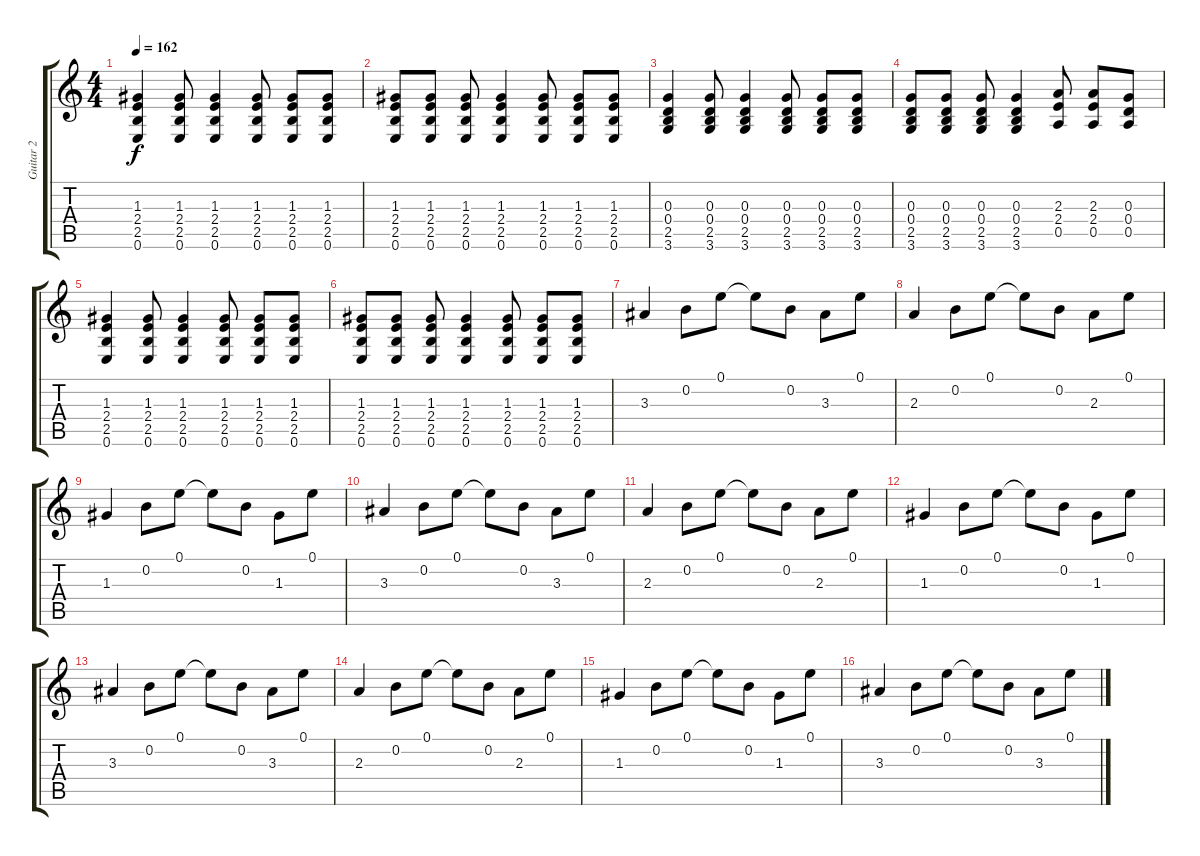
\track ("Guitar 2" "Guitar 2") {instrument overdrivenguitar}
\staff {score tabs}
\tuning (E4 B3 G3 D3 A2 E2) {hide}
\ts (4 4)
\tempo 162
\clef g2
\ks c
(1.3 2.4 2.5 0.6).4{dy f} (1.3 2.4 2.5 0.6).8 (1.3 2.4 2.5 0.6).4 (1.3 2.4 2.5 0.6).8 (1.3 2.4 2.5 0.6).8 (1.3 2.4 2.5 0.6).8 |
(1.3 2.4 2.5 0.6).8 (1.3 2.4 2.5 0.6).8 (1.3 2.4 2.5 0.6).8 (1.3 2.4 2.5 0.6).4 (1.3 2.4 2.5 0.6).8 (1.3 2.4 2.5 0.6).8 (1.3 2.4 2.5 0.6).8 |
(0.3 0.4 2.5 3.6).4 (0.3 0.4 2.5 3.6).8 (0.3 0.4 2.5 3.6).4 (0.3 0.4 2.5 3.6).8 (0.3 0.4 2.5 3.6).8 (0.3 0.4 2.5 3.6).8 |
(0.3 0.4 2.5 3.6).8 (0.3 0.4 2.5 3.6).8 (0.3 0.4 2.5 3.6).8 (0.3 0.4 2.5 3.6).4 (2.3 2.4 0.5).8 (2.3 2.4 0.5).8 (0.3 0.4 0.5).8 |
(1.3 2.4 2.5 0.6).4 (1.3 2.4 2.5 0.6).8 (1.3 2.4 2.5 0.6).4 (1.3 2.4 2.5 0.6).8 (1.3 2.4 2.5 0.6).8 (1.3 2.4 2.5 0.6).8 |
(1.3 2.4 2.5 0.6).8 (1.3 2.4 2.5 0.6).8 (1.3 2.4 2.5 0.6).8 (1.3 2.4 2.5 0.6).4 (1.3 2.4 2.5 0.6).8 (1.3 2.4 2.5 0.6).8 (1.3 2.4 2.5 0.6).8 |
3.3.4 0.2.8 0.1.8 0.1{t}.8 0.2.8 3.3.8 0.1.8 |
2.3.4 0.2.8 0.1.8 0.1{t}.8 0.2.8 2.3.8 0.1.8 |
1.3.4 0.2.8 0.1.8 0.1{t}.8 0.2.8 1.3.8 0.1.8 |
3.3.4 0.2.8 0.1.8 0.1{t}.8 0.2.8 3.3.8 0.1.8 |
2.3.4 0.2.8 0.1.8 0.1{t}.8 0.2.8 2.3.8 0.1.8 |
1.3.4 0.2.8 0.1.8 0.1{t}.8 0.2.8 1.3.8 0.1.8 |
3.3.4 0.2.8 0.1.8 0.1{t}.8 0.2.8 3.3.8 0.1.8 |
2.3.4 0.2.8 0.1.8 0.1{t}.8 0.2.8 2.3.8 0.1.8 |
1.3.4 0.2.8 0.1.8 0.1{t}.8 0.2.8 1.3.8 0.1.8 |
3.3.4 0.2.8 0.1.8 0.1{t}.8 0.2.8 3.3.8 0.1.8
